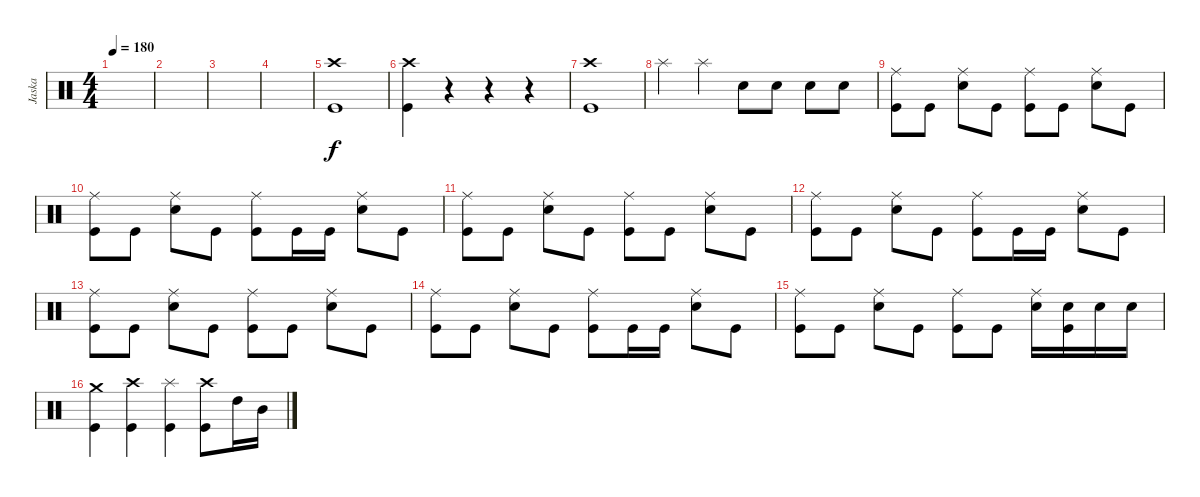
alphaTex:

\track ("Jaska" "Jaska") {instrument percussion}
\staff {score}
\articulation defaults
\ts (4 4)
\tempo 180
\clef neutral
\ks c
|
|
|
|
("Crash high (hit)" "Kick (hit)").1 |
("Crash high (hit)" "Kick (hit)").4 r.4 r.4 r.4 |
("Crash high (hit)" "Kick (hit)").1 |
"Splash (hit)".4 "Splash (hit)".4 "Electric Snare (hit)".8 "Electric Snare (hit)".8 "Electric Snare (hit)".8 "Electric Snare (hit)".8 |
("Ride (middle)" "Kick (hit)").8 "Kick (hit)".8 ("Ride (middle)" "Electric Snare (hit)").8 "Kick (hit)".8 ("Ride (middle)" "Kick (hit)").8 "Kick (hit)".8 ("Ride (middle)" "Electric Snare (hit)").8 "Kick (hit)".8 |
("Ride (middle)" "Kick (hit)").8 "Kick (hit)".8 ("Ride (middle)" "Electric Snare (hit)").8 "Kick (hit)".8 ("Ride (middle)" "Kick (hit)").8 "Kick (hit)".16 "Kick (hit)".16 ("Ride (middle)" "Electric Snare (hit)").8 "Kick (hit)".8 |
("Ride (middle)" "Kick (hit)").8 "Kick (hit)".8 ("Ride (middle)" "Electric Snare (hit)").8 "Kick (hit)".8 ("Ride (middle)" "Kick (hit)").8 "Kick (hit)".8 ("Ride (middle)" "Electric Snare (hit)").8 "Kick (hit)".8 |
("Ride (middle)" "Kick (hit)").8 "Kick (hit)".8 ("Ride (middle)" "Electric Snare (hit)").8 "Kick (hit)".8 ("Ride (middle)" "Kick (hit)").8 "Kick (hit)".16 "Kick (hit)".16 ("Ride (middle)" "Electric Snare (hit)").8 "Kick (hit)".8 |
("Ride (middle)" "Kick (hit)").8 "Kick (hit)".8 ("Ride (middle)" "Electric Snare (hit)").8 "Kick (hit)".8 ("Ride (middle)" "Kick (hit)").8 "Kick (hit)".8 ("Ride (middle)" "Electric Snare (hit)").8 "Kick (hit)".8 |
("Ride (middle)" "Kick (hit)").8 "Kick (hit)".8 ("Ride (middle)" "Electric Snare (hit)").8 "Kick (hit)".8 ("Ride (middle)" "Kick (hit)").8 "Kick (hit)".16 "Kick (hit)".16 ("Ride (middle)" "Electric Snare (hit)").8 "Kick (hit)".8 |
("Ride (middle)" "Kick (hit)").8 "Kick (hit)".8 ("Ride (middle)" "Electric Snare (hit)").8 "Kick (hit)".8 ("Ride (middle)" "Kick (hit)").8 "Kick (hit)".8 ("Ride (middle)" "Electric Snare (hit)").16 ("Electric Snare (hit)" "Kick (hit)").16 "Electric Snare (hit)".16 "Electric Snare (hit)".16 |
("Crash medium (hit)" "Kick (hit)").4 ("Crash high (hit)" "Kick (hit)").4 ("Splash (hit)" "Kick (hit)").4 ("Crash high (hit)" "Kick (hit)").8 "High Tom (hit)".16 "Mid Tom (hit)".16
